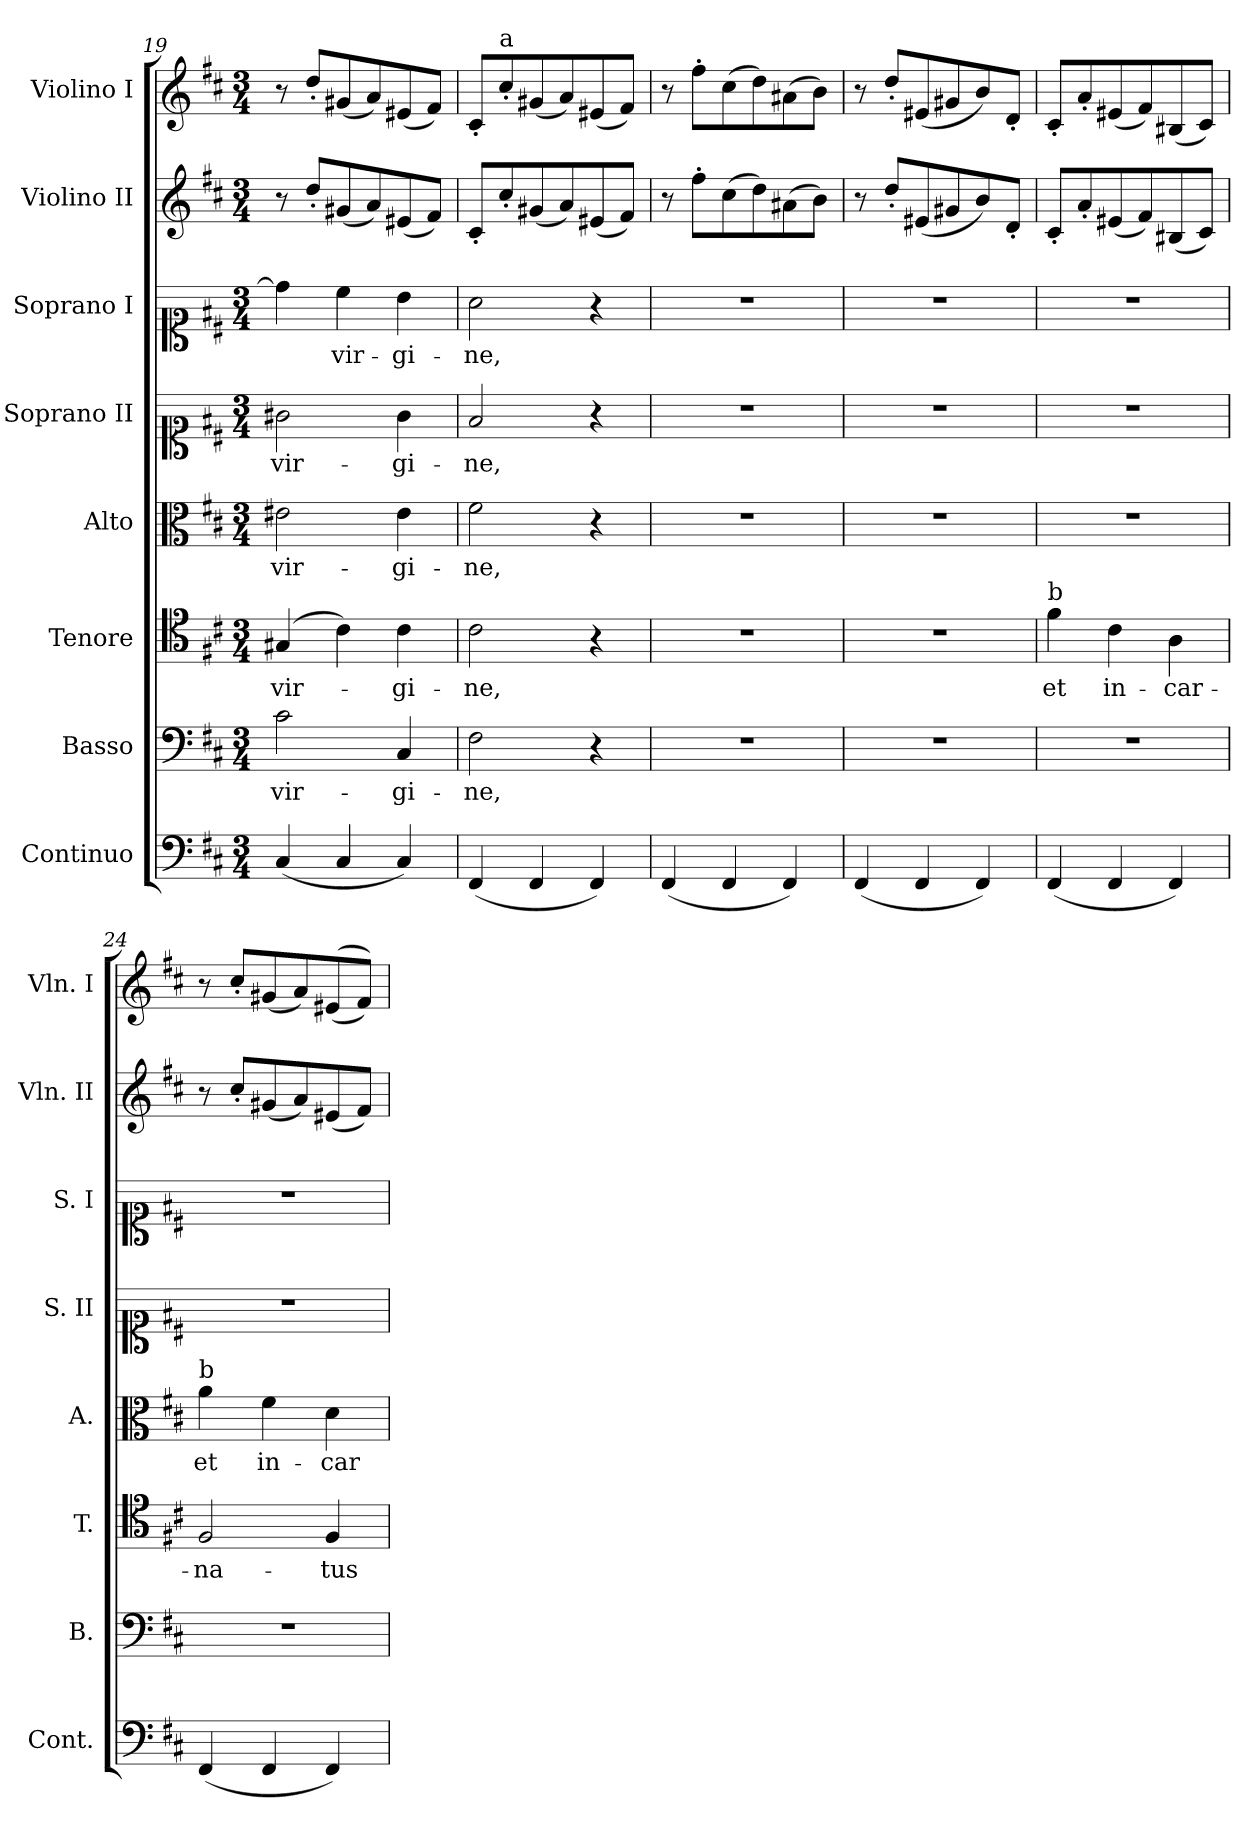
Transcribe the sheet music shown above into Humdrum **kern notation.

**kern	**kern	**text	**kern	**text	**kern	**text	**kern	**text	**kern	**text	**kern	**kern
*part8	*part7	*part7	*part6	*part6	*part5	*part5	*part4	*part4	*part3	*part3	*part2	*part1
*staff8	*staff7	*staff7	*staff6	*staff6	*staff5	*staff5	*staff4	*staff4	*staff3	*staff3	*staff2	*staff1
*I"Continuo	*I"Basso	*	*I"Tenore	*	*I"Alto	*	*I"Soprano II	*	*I"Soprano I	*	*I"Violino II	*I"Violino I
*I'Cont.	*I'B.	*	*I'T.	*	*I'A.	*	*I'S. II	*	*I'S. I	*	*I'Vln. II	*I'Vln. I
*clefF4	*clefF4	*	*clefC4	*	*clefC3	*	*clefC1	*	*clefC1	*	*clefG2	*clefG2
*k[f#c#]	*k[f#c#]	*	*k[f#c#]	*	*k[f#c#]	*	*k[f#c#]	*	*k[f#c#]	*	*k[f#c#]	*k[f#c#]
*M3/4	*M3/4	*	*M3/4	*	*M3/4	*	*M3/4	*	*M3/4	*	*M3/4	*M3/4
=19	=19	=19	=19	=19	=19	=19	=19	=19	=19	=19	=19	=19
(4C#/	2c#\	vir-	(4G#X/	vir-	2e#X\	vir-	2g#X\	vir-	4dd\]	.	8r	8r
.	.	.	.	.	.	.	.	.	.	.	8dd'/L	8dd'/L
4C#/	.	.	4c#\)	.	.	.	.	.	4cc#\	vir-	(8g#X/	(8g#X/
.	.	.	.	.	.	.	.	.	.	.	8a/)	8a/)
4C#/)	4C#/	-gi-	4c#\	-gi-	4e#\	-gi-	4g#\	-gi-	4b\	-gi-	(8e#X/	(8e#X/
.	.	.	.	.	.	.	.	.	.	.	8f#/J)	8f#/J)
=20	=20	=20	=20	=20	=20	=20	=20	=20	=20	=20	=20	=20
(4FF#/	2F#\	-ne,	2c#\	-ne,	2f#\	-ne,	2f#/	-ne,	2a\	-ne,	8c#'/L	8c#'/L
!	!	!	!	!	!	!	!	!	!	!	!	!LO:TX:a:t=a
.	.	.	.	.	.	.	.	.	.	.	8cc#'/	8cc#'/
4FF#/	.	.	.	.	.	.	.	.	.	.	(8g#X/	(8g#X/
.	.	.	.	.	.	.	.	.	.	.	8a/)	8a/)
4FF#/)	4r	.	4r	.	4r	.	4r	.	4r	.	(8e#X/	(8e#X/
.	.	.	.	.	.	.	.	.	.	.	8f#/J)	8f#/J)
=21	=21	=21	=21	=21	=21	=21	=21	=21	=21	=21	=21	=21
(4FF#/	2.r	.	2.r	.	2.r	.	2.r	.	2.r	.	8r	8r
.	.	.	.	.	.	.	.	.	.	.	8ff#'\L	8ff#'\L
4FF#/	.	.	.	.	.	.	.	.	.	.	(8cc#\	(8cc#\
.	.	.	.	.	.	.	.	.	.	.	8dd\)	8dd\)
4FF#/)	.	.	.	.	.	.	.	.	.	.	(8a#X\	(8a#X\
.	.	.	.	.	.	.	.	.	.	.	8b\J)	8b\J)
=22	=22	=22	=22	=22	=22	=22	=22	=22	=22	=22	=22	=22
(4FF#/	2.r	.	2.r	.	2.r	.	2.r	.	2.r	.	8r	8r
.	.	.	.	.	.	.	.	.	.	.	8dd'/L	8dd'/L
4FF#/	.	.	.	.	.	.	.	.	.	.	(8e#X/	(8e#X/
.	.	.	.	.	.	.	.	.	.	.	8g#X/	8g#X/
4FF#/)	.	.	.	.	.	.	.	.	.	.	8b/)	8b/)
.	.	.	.	.	.	.	.	.	.	.	8d'/J	8d'/J
=23	=23	=23	=23	=23	=23	=23	=23	=23	=23	=23	=23	=23
!	!	!	!LO:TX:a:t=b	!	!	!	!	!	!	!	!	!
(4FF#/	2.r	.	4f#\	et	2.r	.	2.r	.	2.r	.	8c#'/L	8c#'/L
.	.	.	.	.	.	.	.	.	.	.	8a'/	8a'/
4FF#/	.	.	4c#\	in-	.	.	.	.	.	.	(8e#X/	(8e#X/
.	.	.	.	.	.	.	.	.	.	.	8f#/)	8f#/)
4FF#/)	.	.	4A\	-car-	.	.	.	.	.	.	(8B#X/	(8B#X/
.	.	.	.	.	.	.	.	.	.	.	8c#/J)	8c#/J)
=24	=24	=24	=24	=24	=24	=24	=24	=24	=24	=24	=24	=24
!	!	!	!	!	!LO:TX:a:t=b	!	!	!	!	!	!	!
(4FF#/	2.r	.	2F#/	-na-	4a\	et	2.r	.	2.r	.	8r	8r
.	.	.	.	.	.	.	.	.	.	.	8cc#'/L	8cc#'/L
4FF#/	.	.	.	.	4f#\	in-	.	.	.	.	(8g#X/	(8g#X/
.	.	.	.	.	.	.	.	.	.	.	8a/)	8a/)
4FF#/)	.	.	4F#/	-tus	4d\	-car-	.	.	.	.	(8e#X/	((8e#X/
.	.	.	.	.	.	.	.	.	.	.	8f#/J)	8f#/J))
=	=	=	=	=	=	=	=	=	=	=	=	=
*-	*-	*-	*-	*-	*-	*-	*-	*-	*-	*-	*-	*-
